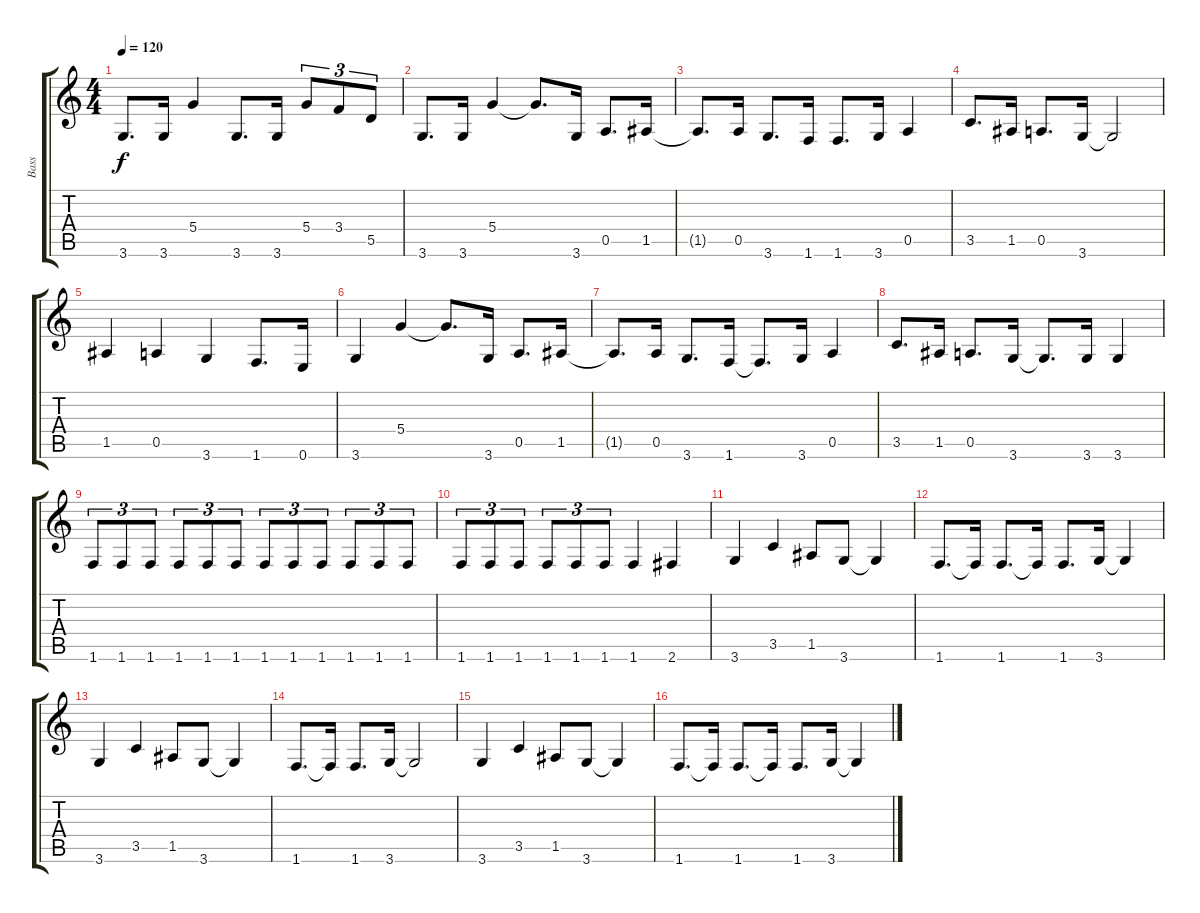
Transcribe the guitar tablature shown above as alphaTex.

\track ("Bass" "Bass") {instrument electricbassfinger}
\staff {score tabs}
\tuning (E4 B3 G3 D3 A2 E2) {hide}
\ts (4 4)
\tempo 120
\clef g2
\ks c
3.6.8{d dy f} 3.6.16 5.4.4 3.6.8{d} 3.6.16 5.4.8{tu (3 2)} 3.4.8{tu (3 2)} 5.5.8{tu (3 2)} |
3.6.8{d} 3.6.16 5.4.4 5.4{t}.8{d} 3.6.16 0.5.8{d} 1.5.16 |
1.5{t}.8{d} 0.5.16 3.6.8{d} 1.6.16 1.6.8{d} 3.6.16 0.5.4 |
3.5.8{d} 1.5.16 0.5.8{d} 3.6.16 3.6{t}.2 |
1.5.4 0.5.4 3.6.4 1.6.8{d} 0.6.16 |
3.6.4 5.4.4 5.4{t}.8{d} 3.6.16 0.5.8{d} 1.5.16 |
1.5{t}.8{d} 0.5.16 3.6.8{d} 1.6.16 1.6{t}.8{d} 3.6.16 0.5.4 |
3.5.8{d} 1.5.16 0.5.8{d} 3.6.16 3.6{t}.8{d} 3.6.16 3.6.4 |
1.6.8{tu (3 2)} 1.6.8{tu (3 2)} 1.6.8{tu (3 2)} 1.6.8{tu (3 2)} 1.6.8{tu (3 2)} 1.6.8{tu (3 2)} 1.6.8{tu (3 2)} 1.6.8{tu (3 2)} 1.6.8{tu (3 2)} 1.6.8{tu (3 2)} 1.6.8{tu (3 2)} 1.6.8{tu (3 2)} |
1.6.8{tu (3 2)} 1.6.8{tu (3 2)} 1.6.8{tu (3 2)} 1.6.8{tu (3 2)} 1.6.8{tu (3 2)} 1.6.8{tu (3 2)} 1.6.4 2.6.4 |
3.6.4 3.5.4 1.5.8 3.6.8 3.6{t}.4 |
1.6.8{d} 1.6{t}.16 1.6.8{d} 1.6{t}.16 1.6.8{d} 3.6.16 3.6{t}.4 |
3.6.4 3.5.4 1.5.8 3.6.8 3.6{t}.4 |
1.6.8{d} 1.6{t}.16 1.6.8{d} 3.6.16 3.6{t}.2 |
3.6.4 3.5.4 1.5.8 3.6.8 3.6{t}.4 |
1.6.8{d} 1.6{t}.16 1.6.8{d} 1.6{t}.16 1.6.8{d} 3.6.16 3.6{t}.4
